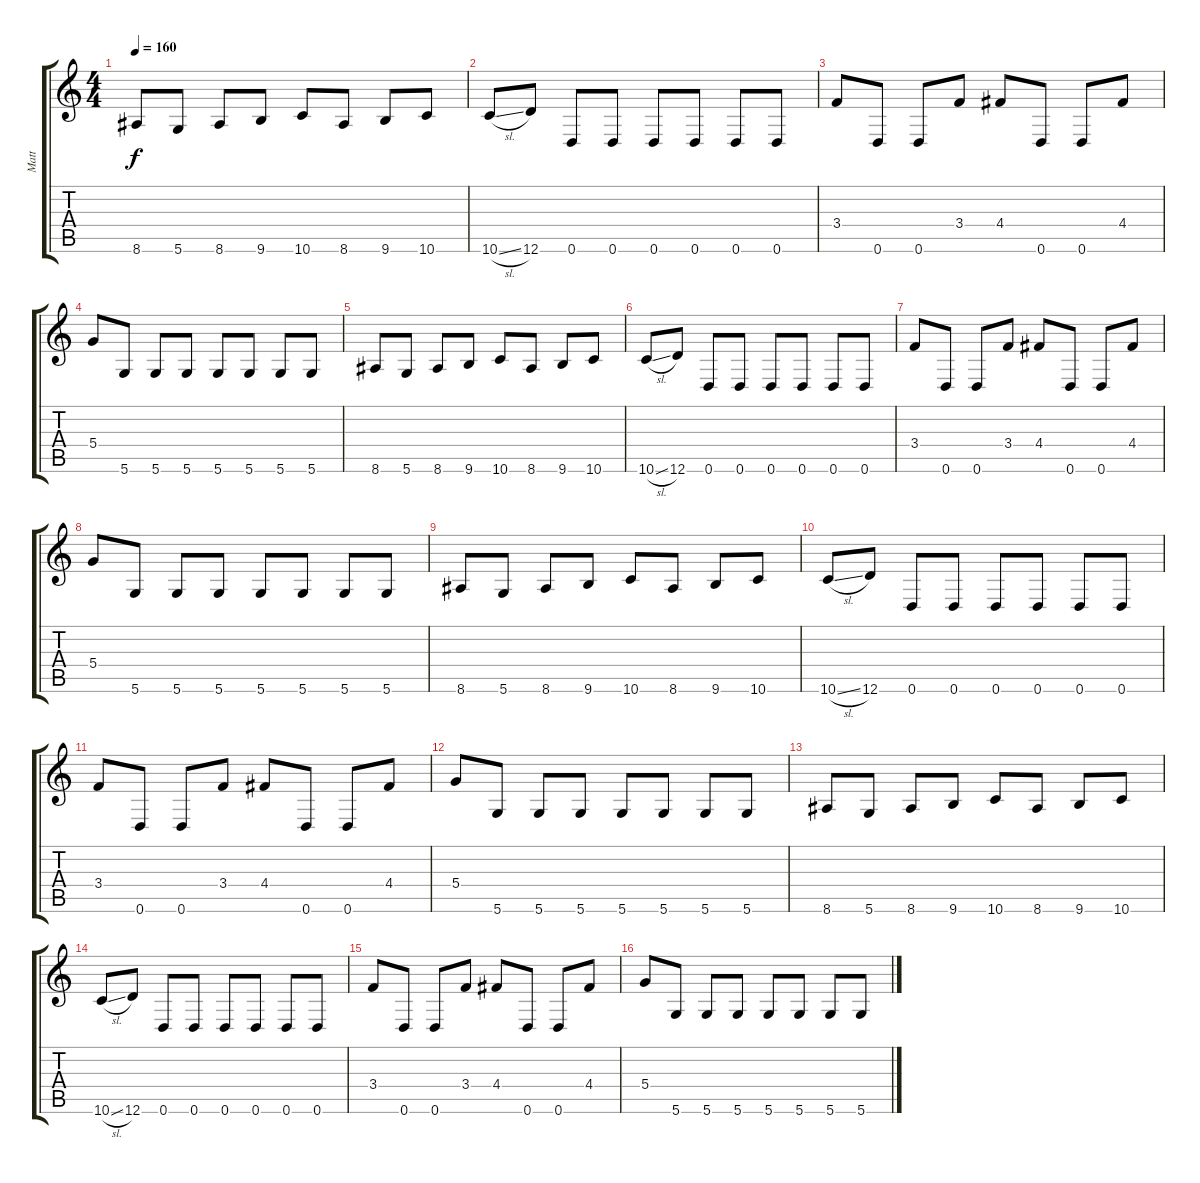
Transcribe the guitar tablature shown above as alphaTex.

\track ("Matt" "Matt") {instrument overdrivenguitar}
\staff {score tabs}
\tuning (E4 B3 G3 D3 A2 D2) {hide}
\ts (4 4)
\tempo 160
\clef g2
\ks c
8.6.8{dy f} 5.6.8 8.6.8 9.6.8 10.6.8 8.6.8 9.6.8 10.6.8 |
10.6{sl}.8 12.6.8 0.6.8 0.6.8 0.6.8 0.6.8 0.6.8 0.6.8 |
3.4.8 0.6.8 0.6.8 3.4.8 4.4.8 0.6.8 0.6.8 4.4.8 |
5.4.8 5.6.8 5.6.8 5.6.8 5.6.8 5.6.8 5.6.8 5.6.8 |
8.6.8 5.6.8 8.6.8 9.6.8 10.6.8 8.6.8 9.6.8 10.6.8 |
10.6{sl}.8 12.6.8 0.6.8 0.6.8 0.6.8 0.6.8 0.6.8 0.6.8 |
3.4.8 0.6.8 0.6.8 3.4.8 4.4.8 0.6.8 0.6.8 4.4.8 |
5.4.8 5.6.8 5.6.8 5.6.8 5.6.8 5.6.8 5.6.8 5.6.8 |
8.6.8 5.6.8 8.6.8 9.6.8 10.6.8 8.6.8 9.6.8 10.6.8 |
10.6{sl}.8 12.6.8 0.6.8 0.6.8 0.6.8 0.6.8 0.6.8 0.6.8 |
3.4.8 0.6.8 0.6.8 3.4.8 4.4.8 0.6.8 0.6.8 4.4.8 |
5.4.8 5.6.8 5.6.8 5.6.8 5.6.8 5.6.8 5.6.8 5.6.8 |
8.6.8 5.6.8 8.6.8 9.6.8 10.6.8 8.6.8 9.6.8 10.6.8 |
10.6{sl}.8 12.6.8 0.6.8 0.6.8 0.6.8 0.6.8 0.6.8 0.6.8 |
3.4.8 0.6.8 0.6.8 3.4.8 4.4.8 0.6.8 0.6.8 4.4.8 |
5.4.8 5.6.8 5.6.8 5.6.8 5.6.8 5.6.8 5.6.8 5.6.8
